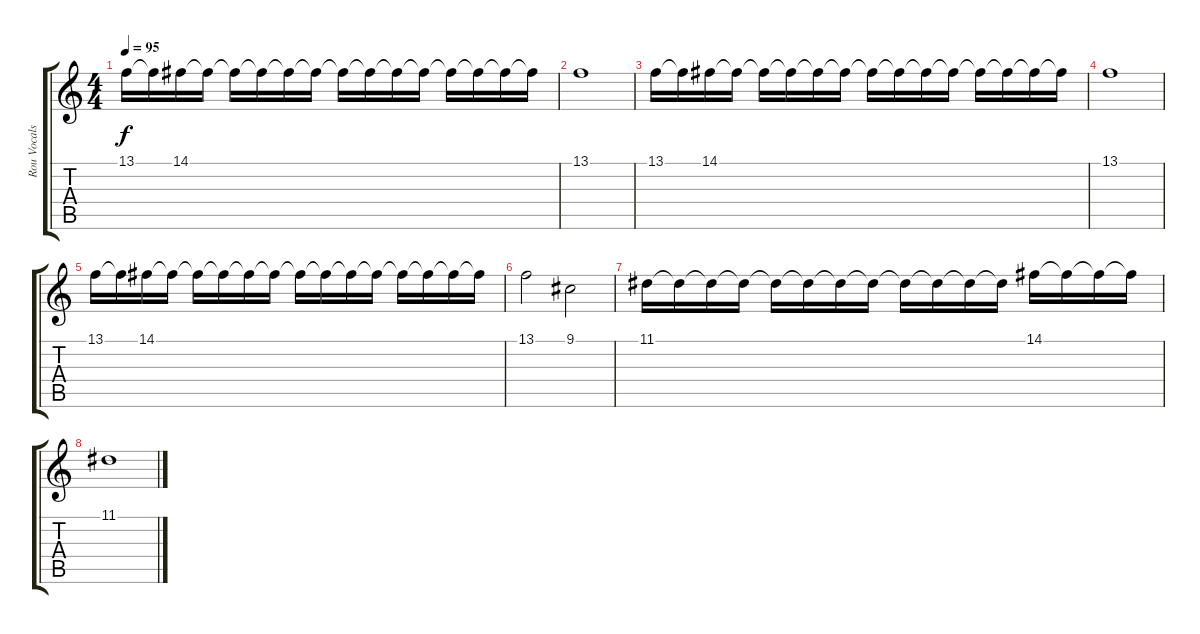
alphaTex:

\track ("Rou Vocals" "Rou Vocals") {instrument stringensemble1}
\staff {score tabs}
\tuning (E4 B3 G3 D3 A2 E2) {hide}
\ts (4 4)
\tempo 95
\clef g2
\ks c
13.1.16{dy f} 13.1{t}.16 14.1.16 14.1{t}.16 14.1{t}.16 14.1{t}.16 14.1{t}.16 14.1{t}.16 14.1{t}.16 14.1{t}.16 14.1{t}.16 14.1{t}.16 14.1{t}.16 14.1{t}.16 14.1{t}.16 14.1{t}.16 |
13.1.1 |
13.1.16 13.1{t}.16 14.1.16 14.1{t}.16 14.1{t}.16 14.1{t}.16 14.1{t}.16 14.1{t}.16 14.1{t}.16 14.1{t}.16 14.1{t}.16 14.1{t}.16 14.1{t}.16 14.1{t}.16 14.1{t}.16 14.1{t}.16 |
13.1.1 |
13.1.16 13.1{t}.16 14.1.16 14.1{t}.16 14.1{t}.16 14.1{t}.16 14.1{t}.16 14.1{t}.16 14.1{t}.16 14.1{t}.16 14.1{t}.16 14.1{t}.16 14.1{t}.16 14.1{t}.16 14.1{t}.16 14.1{t}.16 |
13.1.2 9.1.2 |
11.1.16 11.1{t}.16 11.1{t}.16 11.1{t}.16 11.1{t}.16 11.1{t}.16 11.1{t}.16 11.1{t}.16 11.1{t}.16 11.1{t}.16 11.1{t}.16 11.1{t}.16 14.1.16 14.1{t}.16 14.1{t}.16 14.1{t}.16 |
11.1.1
